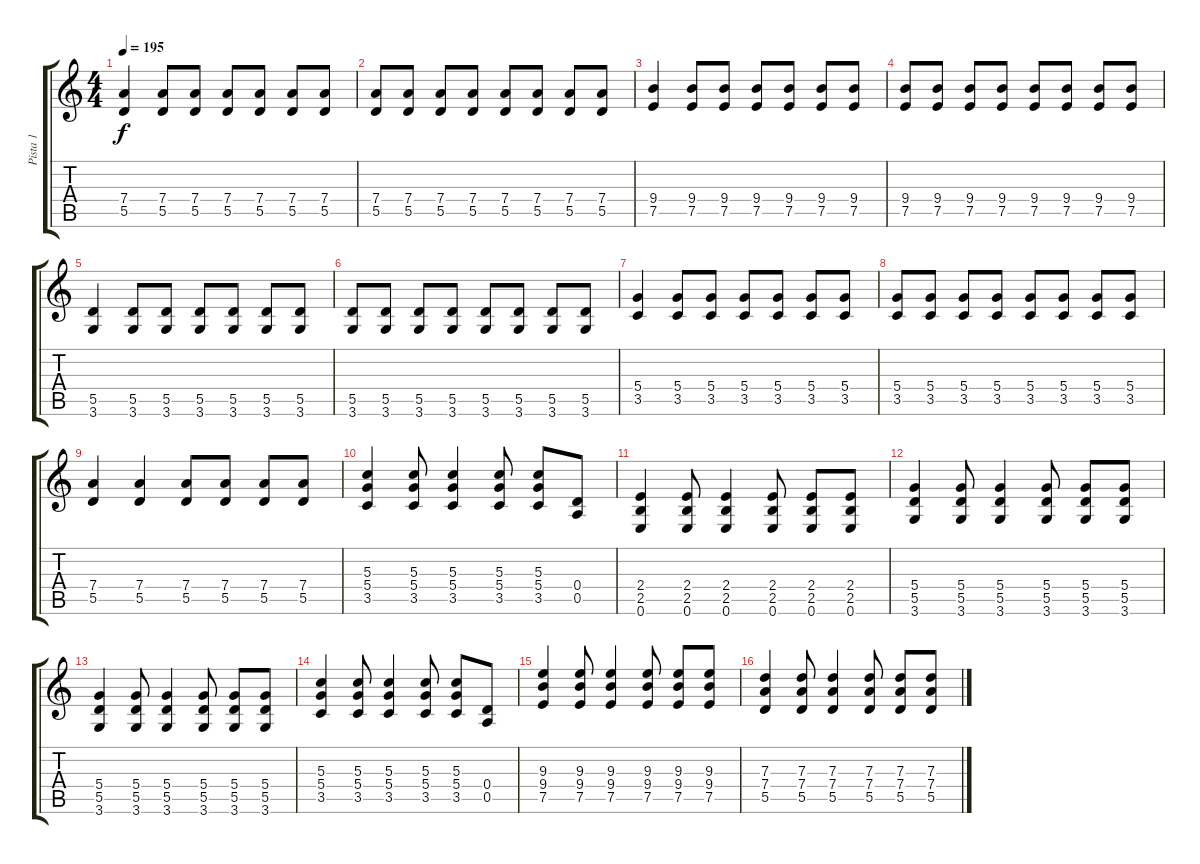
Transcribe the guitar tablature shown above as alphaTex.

\track ("Pista 1" "Pista 1") {instrument distortionguitar}
\staff {score tabs}
\tuning (E4 B3 G3 D3 A2 E2) {hide}
\ts (4 4)
\tempo 195
\clef g2
\ks c
(7.4 5.5).4{dy f} (7.4 5.5).8 (7.4 5.5).8 (7.4 5.5).8 (7.4 5.5).8 (7.4 5.5).8 (7.4 5.5).8 |
(7.4 5.5).8 (7.4 5.5).8 (7.4 5.5).8 (7.4 5.5).8 (7.4 5.5).8 (7.4 5.5).8 (7.4 5.5).8 (7.4 5.5).8 |
(9.4 7.5).4 (9.4 7.5).8 (9.4 7.5).8 (9.4 7.5).8 (9.4 7.5).8 (9.4 7.5).8 (9.4 7.5).8 |
(9.4 7.5).8 (9.4 7.5).8 (9.4 7.5).8 (9.4 7.5).8 (9.4 7.5).8 (9.4 7.5).8 (9.4 7.5).8 (9.4 7.5).8 |
(5.5 3.6).4 (5.5 3.6).8 (5.5 3.6).8 (5.5 3.6).8 (5.5 3.6).8 (5.5 3.6).8 (5.5 3.6).8 |
(5.5 3.6).8 (5.5 3.6).8 (5.5 3.6).8 (5.5 3.6).8 (5.5 3.6).8 (5.5 3.6).8 (5.5 3.6).8 (5.5 3.6).8 |
(5.4 3.5).4 (5.4 3.5).8 (5.4 3.5).8 (5.4 3.5).8 (5.4 3.5).8 (5.4 3.5).8 (5.4 3.5).8 |
(5.4 3.5).8 (5.4 3.5).8 (5.4 3.5).8 (5.4 3.5).8 (5.4 3.5).8 (5.4 3.5).8 (5.4 3.5).8 (5.4 3.5).8 |
(7.4 5.5).4 (7.4 5.5).4 (7.4 5.5).8 (7.4 5.5).8 (7.4 5.5).8 (7.4 5.5).8 |
(5.3 5.4 3.5).4 (5.3 5.4 3.5).8 (5.3 5.4 3.5).4 (5.3 5.4 3.5).8 (5.3 5.4 3.5).8 (0.4 0.5).8 |
(2.4 2.5 0.6).4 (2.4 2.5 0.6).8 (2.4 2.5 0.6).4 (2.4 2.5 0.6).8 (2.4 2.5 0.6).8 (2.4 2.5 0.6).8 |
(5.4 5.5 3.6).4 (5.4 5.5 3.6).8 (5.4 5.5 3.6).4 (5.4 5.5 3.6).8 (5.4 5.5 3.6).8 (5.4 5.5 3.6).8 |
(5.4 5.5 3.6).4 (5.4 5.5 3.6).8 (5.4 5.5 3.6).4 (5.4 5.5 3.6).8 (5.4 5.5 3.6).8 (5.4 5.5 3.6).8 |
(5.3 5.4 3.5).4 (5.3 5.4 3.5).8 (5.3 5.4 3.5).4 (5.3 5.4 3.5).8 (5.3 5.4 3.5).8 (0.4 0.5).8 |
(9.3 9.4 7.5).4 (9.3 9.4 7.5).8 (9.3 9.4 7.5).4 (9.3 9.4 7.5).8 (9.3 9.4 7.5).8 (9.3 9.4 7.5).8 |
(7.3 7.4 5.5).4 (7.3 7.4 5.5).8 (7.3 7.4 5.5).4 (7.3 7.4 5.5).8 (7.3 7.4 5.5).8 (7.3 7.4 5.5).8
